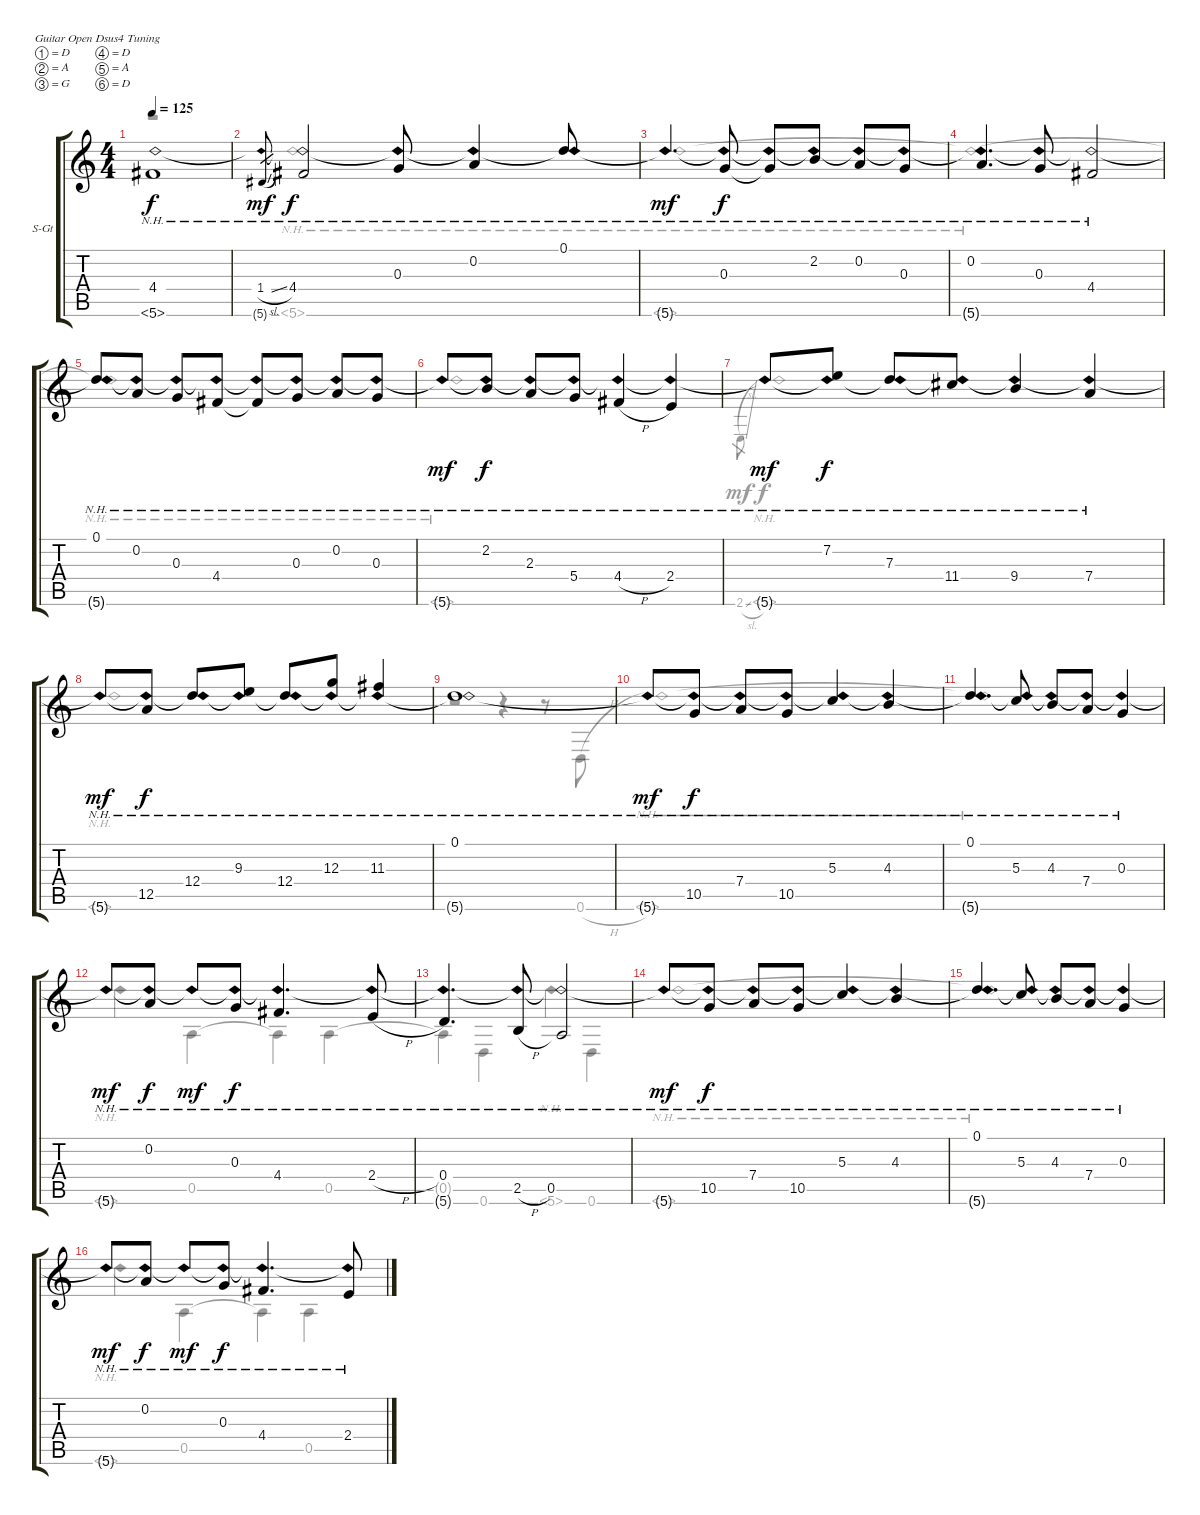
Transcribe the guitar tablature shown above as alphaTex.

\bracketExtendMode groupsimilarinstruments
\firstSystemTrackNameOrientation horizontal
\otherSystemsTrackNameOrientation horizontal
\track ("Guitar" "S-Gt") {instrument acousticguitarsteel}
\staff {score tabs}
\tuning (D4 A3 G3 D3 A2 D2)
\voice
\ts (4 4)
\tempo 125
\clef g2
\ks c
(4.4{t} 5.6{nh t}).1{dy f} |
(1.4{sl} 5.6{nh t}).8{gr dy mf} (4.4 5.6{nh t}).2{dy f} (0.3 5.6{nh t}).8 (0.2 5.6{nh t}).4 (0.1 5.6{nh t}).8 |
5.6{nh t}.4{d dy mf} (0.3 5.6{nh t}).8{dy f} (0.3{t} 5.6{nh t}).8 (2.2 5.6{nh t}).8 (0.2 5.6{nh t}).8 (0.3 5.6{nh t}).8 |
(0.2 5.6{nh t}).4{d} (0.3 5.6{nh t}).8 (4.4 5.6{nh t}).2 |
(0.1 5.6{nh t}).8 (0.2 5.6{nh t}).8 (0.3 5.6{nh t}).8 (4.4 5.6{nh t}).8 (4.4{t} 5.6{nh t}).8 (0.3 5.6{nh t}).8 (0.2 5.6{nh t}).8 (0.3 5.6{nh t}).8 |
5.6{nh t}.8{dy mf} (2.2 5.6{nh t}).8{dy f} (2.3 5.6{nh t}).8 (5.4 5.6{nh t}).8 (4.4{h} 5.6{nh t}).4 (2.4 5.6{nh t}).4 |
5.6{nh t}.8{dy mf} (7.2 5.6{nh t}).8{dy f} (7.3 5.6{nh t}).8 (11.4 5.6{nh t}).8 (9.4 5.6{nh t}).4 (7.4 5.6{nh t}).4 |
5.6{nh t}.8{dy mf} (12.5 5.6{nh t}).8{dy f} (12.4 5.6{nh t}).8 (9.3 5.6{nh t}).8 (12.4 5.6{nh t}).8 (12.3 5.6{nh t}).8 (11.3 5.6{nh t}).4 |
(0.1 5.6{nh t}).1 |
5.6{nh t}.8{dy mf} (10.5 5.6{nh t}).8{dy f} (7.4 5.6{nh t}).8 (10.5 5.6{nh t}).8 (5.3 5.6{nh t}).4 (4.3 5.6{nh t}).4 |
(0.1 5.6{nh t}).4{d} (5.3 5.6{nh t}).8 (4.3 5.6{nh t}).8 (7.4 5.6{nh t}).8 (0.3 5.6{nh t}).4 |
5.6{nh t}.8{dy mf} (0.2 5.6{nh t}).8{dy f} 5.6{nh t}.8{dy mf} (0.3 5.6{nh t}).8{dy f} (4.4 5.6{nh t}).4{d} (2.4{h} 5.6{nh t}).8 |
(0.4 5.6{nh t}).4{d} (2.5{h} 5.6{nh t}).8 (0.5 5.6{nh t}).2 |
5.6{nh t}.8{dy mf} (10.5 5.6{nh t}).8{dy f} (7.4 5.6{nh t}).8 (10.5 5.6{nh t}).8 (5.3 5.6{nh t}).4 (4.3 5.6{nh t}).4 |
(0.1 5.6{nh t}).4{d} (5.3 5.6{nh t}).8 (4.3 5.6{nh t}).8 (7.4 5.6{nh t}).8 (0.3 5.6{nh t}).4 |
5.6{nh t}.8{dy mf} (0.2 5.6{nh t}).8{dy f} 5.6{nh t}.8{dy mf} (0.3 5.6{nh t}).8{dy f} (4.4 5.6{nh t}).4{d} (2.4{h} 5.6{nh t}).8
\voice
\clef g2
\ottava regular
\simile none
\ks c
r.1{dy f} |
5.6{nh}.1 |
5.6{nh}.1 |
5.6{nh t}.1 |
5.6{nh t}.1 |
5.6{nh}.1 |
2.6{sl}.8{gr dy mf} 5.6{nh}.1{dy f} |
5.6{nh}.1 |
r.2 r.4 r.8 0.6{h}.8 |
5.6{nh}.1 |
5.6{nh t}.1 |
5.6{nh}.4 0.5.4 0.5{t}.4 0.5.4 |
0.5{t}.4 0.6.4 5.6{nh}.4 0.6.4 |
5.6{nh}.1 |
5.6{nh t}.1 |
5.6{nh}.4 0.5.4 0.5{t}.4 0.5.4
